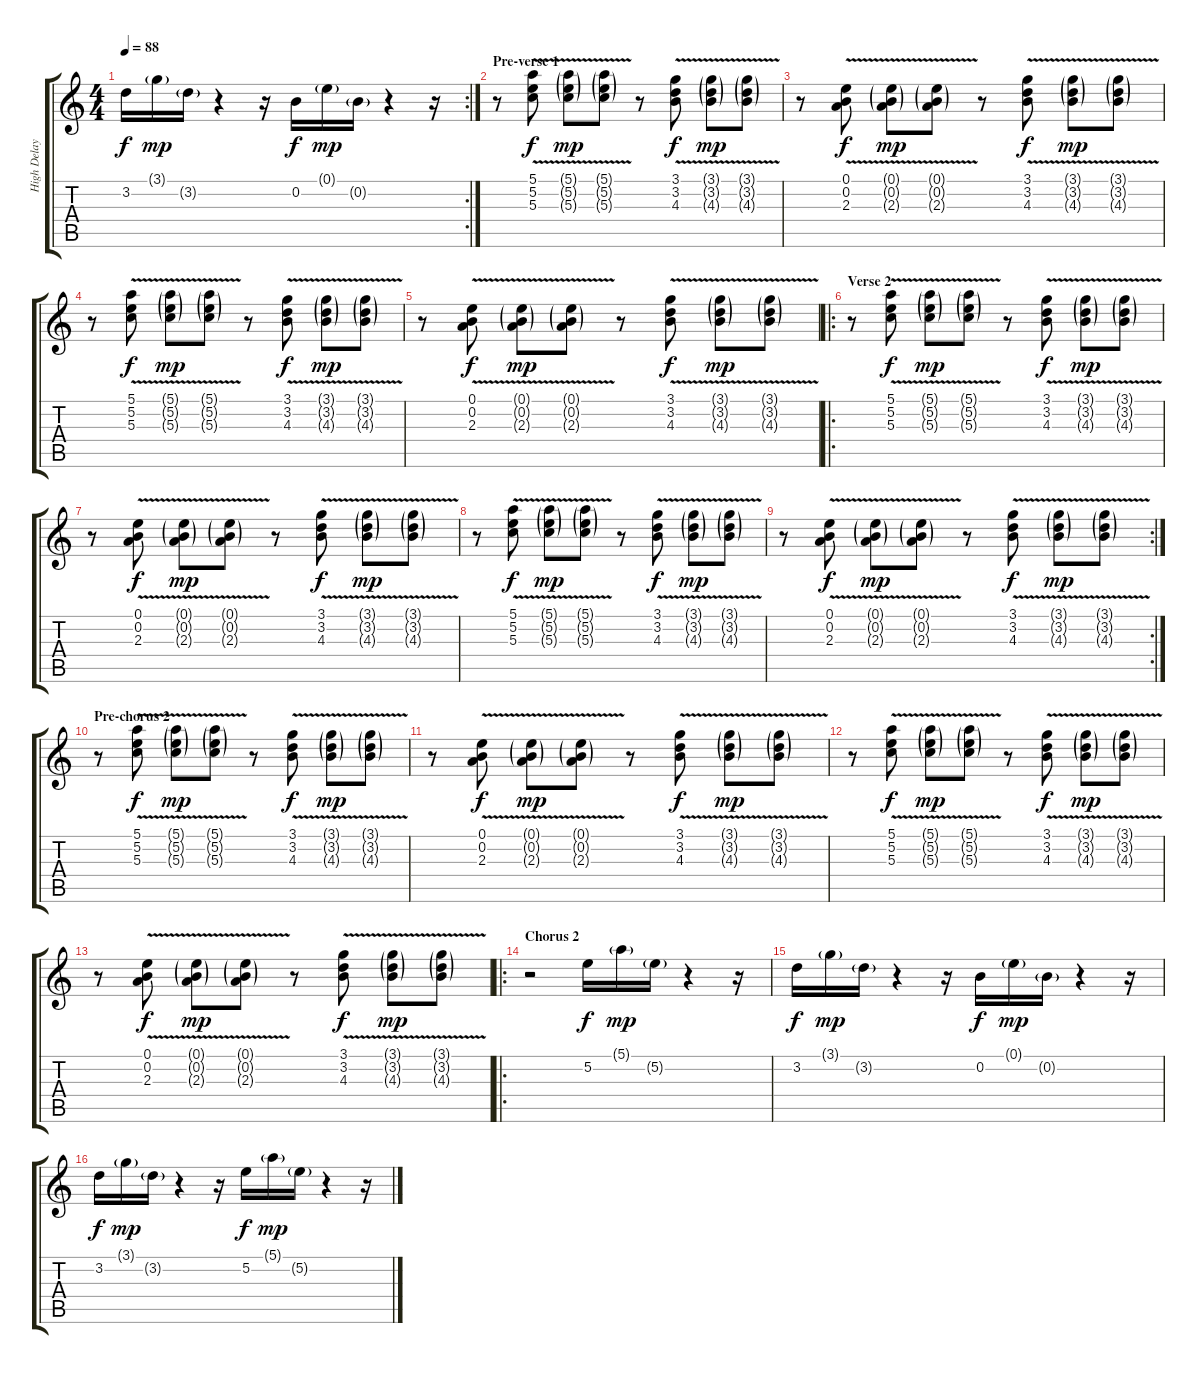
\track ("High Delay" "High Delay") {instrument overdrivenguitar}
\staff {score tabs}
\tuning (E4 B3 G3 D3 A2 E2) {hide}
\rc 2
\ts (4 4)
\tempo 88
\clef g2
\ks c
3.2.16{dy f} 3.1{g}.16{dy mp} 3.2{g}.16 r.4 r.16 0.2.16{dy f} 0.1{g}.16{dy mp} 0.2{g}.16 r.4 r.16 |
\section ("" "Pre-verse 1")
r.8 (5.1{v} 5.2{v} 5.3{v}).8{dy f} (5.1{v g} 5.2{v g} 5.3{v g}).8{dy mp} (5.1{v g} 5.2{v g} 5.3{v g}).8 r.8 (3.1{v} 3.2{v} 4.3{v}).8{dy f} (3.1{v g} 3.2{v g} 4.3{v g}).8{dy mp} (3.1{v g} 3.2{v g} 4.3{v g}).8 |
r.8 (0.1{v} 0.2{v} 2.3{v}).8{dy f} (0.1{v g} 0.2{v g} 2.3{v g}).8{dy mp} (0.1{v g} 0.2{v g} 2.3{v g}).8 r.8 (3.1{v} 3.2{v} 4.3{v}).8{dy f} (3.1{v g} 3.2{v g} 4.3{v g}).8{dy mp} (3.1{v g} 3.2{v g} 4.3{v g}).8 |
r.8 (5.1{v} 5.2{v} 5.3{v}).8{dy f} (5.1{v g} 5.2{v g} 5.3{v g}).8{dy mp} (5.1{v g} 5.2{v g} 5.3{v g}).8 r.8 (3.1{v} 3.2{v} 4.3{v}).8{dy f} (3.1{v g} 3.2{v g} 4.3{v g}).8{dy mp} (3.1{v g} 3.2{v g} 4.3{v g}).8 |
r.8 (0.1{v} 0.2{v} 2.3{v}).8{dy f} (0.1{v g} 0.2{v g} 2.3{v g}).8{dy mp} (0.1{v g} 0.2{v g} 2.3{v g}).8 r.8 (3.1{v} 3.2{v} 4.3{v}).8{dy f} (3.1{v g} 3.2{v g} 4.3{v g}).8{dy mp} (3.1{v g} 3.2{v g} 4.3{v g}).8 |
\ro
\section ("" "Verse 2")
r.8{instrument electricguitarclean} (5.1{v} 5.2{v} 5.3{v}).8{dy f} (5.1{v g} 5.2{v g} 5.3{v g}).8{dy mp} (5.1{v g} 5.2{v g} 5.3{v g}).8 r.8 (3.1{v} 3.2{v} 4.3{v}).8{dy f} (3.1{v g} 3.2{v g} 4.3{v g}).8{dy mp} (3.1{v g} 3.2{v g} 4.3{v g}).8 |
r.8 (0.1{v} 0.2{v} 2.3{v}).8{dy f} (0.1{v g} 0.2{v g} 2.3{v g}).8{dy mp} (0.1{v g} 0.2{v g} 2.3{v g}).8 r.8 (3.1{v} 3.2{v} 4.3{v}).8{dy f} (3.1{v g} 3.2{v g} 4.3{v g}).8{dy mp} (3.1{v g} 3.2{v g} 4.3{v g}).8 |
r.8 (5.1{v} 5.2{v} 5.3{v}).8{dy f} (5.1{v g} 5.2{v g} 5.3{v g}).8{dy mp} (5.1{v g} 5.2{v g} 5.3{v g}).8 r.8 (3.1{v} 3.2{v} 4.3{v}).8{dy f} (3.1{v g} 3.2{v g} 4.3{v g}).8{dy mp} (3.1{v g} 3.2{v g} 4.3{v g}).8 |
\rc 2
r.8 (0.1{v} 0.2{v} 2.3{v}).8{dy f} (0.1{v g} 0.2{v g} 2.3{v g}).8{dy mp} (0.1{v g} 0.2{v g} 2.3{v g}).8 r.8 (3.1{v} 3.2{v} 4.3{v}).8{dy f} (3.1{v g} 3.2{v g} 4.3{v g}).8{dy mp} (3.1{v g} 3.2{v g} 4.3{v g}).8 |
\section ("" "Pre-chorus 2")
r.8{instrument electricguitarclean} (5.1{v} 5.2{v} 5.3{v}).8{dy f} (5.1{v g} 5.2{v g} 5.3{v g}).8{dy mp} (5.1{v g} 5.2{v g} 5.3{v g}).8 r.8 (3.1{v} 3.2{v} 4.3{v}).8{dy f} (3.1{v g} 3.2{v g} 4.3{v g}).8{dy mp} (3.1{v g} 3.2{v g} 4.3{v g}).8 |
r.8 (0.1{v} 0.2{v} 2.3{v}).8{dy f} (0.1{v g} 0.2{v g} 2.3{v g}).8{dy mp} (0.1{v g} 0.2{v g} 2.3{v g}).8 r.8 (3.1{v} 3.2{v} 4.3{v}).8{dy f} (3.1{v g} 3.2{v g} 4.3{v g}).8{dy mp} (3.1{v g} 3.2{v g} 4.3{v g}).8 |
r.8 (5.1{v} 5.2{v} 5.3{v}).8{dy f} (5.1{v g} 5.2{v g} 5.3{v g}).8{dy mp} (5.1{v g} 5.2{v g} 5.3{v g}).8 r.8 (3.1{v} 3.2{v} 4.3{v}).8{dy f} (3.1{v g} 3.2{v g} 4.3{v g}).8{dy mp} (3.1{v g} 3.2{v g} 4.3{v g}).8 |
r.8 (0.1{v} 0.2{v} 2.3{v}).8{dy f} (0.1{v g} 0.2{v g} 2.3{v g}).8{dy mp} (0.1{v g} 0.2{v g} 2.3{v g}).8 r.8 (3.1{v} 3.2{v} 4.3{v}).8{dy f} (3.1{v g} 3.2{v g} 4.3{v g}).8{dy mp} (3.1{v g} 3.2{v g} 4.3{v g}).8 |
\ro
\section ("" "Chorus 2")
r.2 5.2.16{dy f} 5.1{g}.16{dy mp} 5.2{g}.16 r.4 r.16 |
3.2.16{dy f} 3.1{g}.16{dy mp} 3.2{g}.16 r.4 r.16 0.2.16{dy f} 0.1{g}.16{dy mp} 0.2{g}.16 r.4 r.16 |
3.2.16{dy f} 3.1{g}.16{dy mp} 3.2{g}.16 r.4 r.16 5.2.16{dy f} 5.1{g}.16{dy mp} 5.2{g}.16 r.4 r.16
